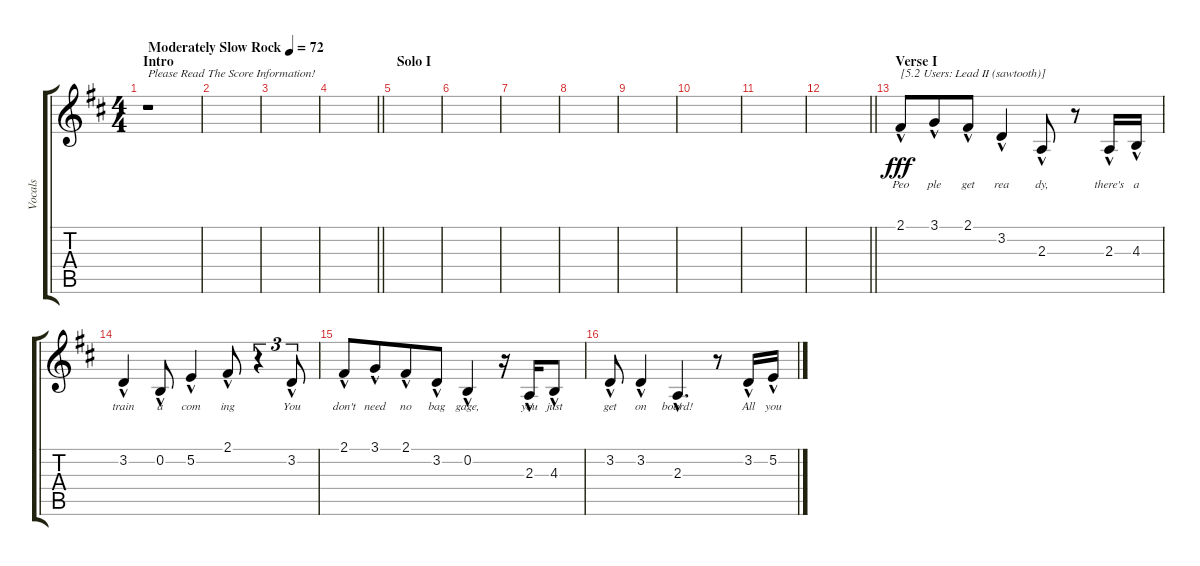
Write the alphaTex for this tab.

\track ("Vocals" "Vocals") {instrument lead2sawtooth}
\staff {score tabs}
\tuning (E4 B3 G3 D3 A2 E2) {hide}
\ts (4 4)
\section ("" "Intro")
\tempo (72 "Moderately Slow Rock")
\clef g2
\ks d
r.1{txt "Please Read The Score Information!" dy fff instrument lead2sawtooth} |
|
|
\barLineRight lightlight
|
\section ("" "Solo I")
|
|
|
|
|
|
|
\barLineRight lightlight
|
\section ("" "Verse I")
2.1{hac}.8{txt "[5.2 Users: Lead II (sawtooth)]" lyrics (0 "Peo") lyrics (1 "") lyrics (2 "") lyrics (3 "") lyrics (4 "")} 3.1{hac}.8{lyrics (0 "ple") lyrics (1 "") lyrics (2 "") lyrics (3 "") lyrics (4 "") beam merge} 2.1{hac}.8{lyrics (0 "get") lyrics (1 "") lyrics (2 "") lyrics (3 "") lyrics (4 "")} 3.2{hac}.4{lyrics (0 "rea") lyrics (1 "") lyrics (2 "") lyrics (3 "") lyrics (4 "")} 2.3{hac}.8{lyrics (0 "dy,") lyrics (1 "") lyrics (2 "") lyrics (3 "") lyrics (4 "")} r.8 2.3{hac}.16{lyrics (0 "there's") lyrics (1 "") lyrics (2 "") lyrics (3 "") lyrics (4 "")} 4.3{hac}.16{lyrics (0 "a") lyrics (1 "") lyrics (2 "") lyrics (3 "") lyrics (4 "")} |
3.2{hac}.4{lyrics (0 "train") lyrics (1 "") lyrics (2 "") lyrics (3 "") lyrics (4 "")} 0.2{hac}.8{lyrics (0 "a") lyrics (1 "") lyrics (2 "") lyrics (3 "") lyrics (4 "")} 5.2{hac}.4{lyrics (0 "com") lyrics (1 "") lyrics (2 "") lyrics (3 "") lyrics (4 "")} 2.1{hac}.8{lyrics (0 "ing") lyrics (1 "") lyrics (2 "") lyrics (3 "") lyrics (4 "")} r.4{tu (3 2)} 3.2{hac}.8{tu (3 2) lyrics (0 "You") lyrics (1 "") lyrics (2 "") lyrics (3 "") lyrics (4 "")} |
2.1{hac}.8{lyrics (0 "don't") lyrics (1 "") lyrics (2 "") lyrics (3 "") lyrics (4 "")} 3.1{hac}.8{lyrics (0 "need") lyrics (1 "") lyrics (2 "") lyrics (3 "") lyrics (4 "") beam merge} 2.1{hac}.8{lyrics (0 "no") lyrics (1 "") lyrics (2 "") lyrics (3 "") lyrics (4 "")} 3.2{hac}.8{lyrics (0 "bag") lyrics (1 "") lyrics (2 "") lyrics (3 "") lyrics (4 "")} 0.2{hac}.4{lyrics (0 "gage,") lyrics (1 "") lyrics (2 "") lyrics (3 "") lyrics (4 "")} r.16 2.3{hac}.16{lyrics (0 "you") lyrics (1 "") lyrics (2 "") lyrics (3 "") lyrics (4 "")} 4.3{hac}.8{lyrics (0 "just") lyrics (1 "") lyrics (2 "") lyrics (3 "") lyrics (4 "")} |
3.2{hac}.8{lyrics (0 "get") lyrics (1 "") lyrics (2 "") lyrics (3 "") lyrics (4 "")} 3.2{hac}.4{lyrics (0 "on") lyrics (1 "") lyrics (2 "") lyrics (3 "") lyrics (4 "")} 2.3{hac}.4{d lyrics (0 "board!") lyrics (1 "") lyrics (2 "") lyrics (3 "") lyrics (4 "")} r.8 3.2{hac}.16{lyrics (0 "All") lyrics (1 "") lyrics (2 "") lyrics (3 "") lyrics (4 "")} 5.2{hac}.16{lyrics (0 "you") lyrics (1 "") lyrics (2 "") lyrics (3 "") lyrics (4 "")}
